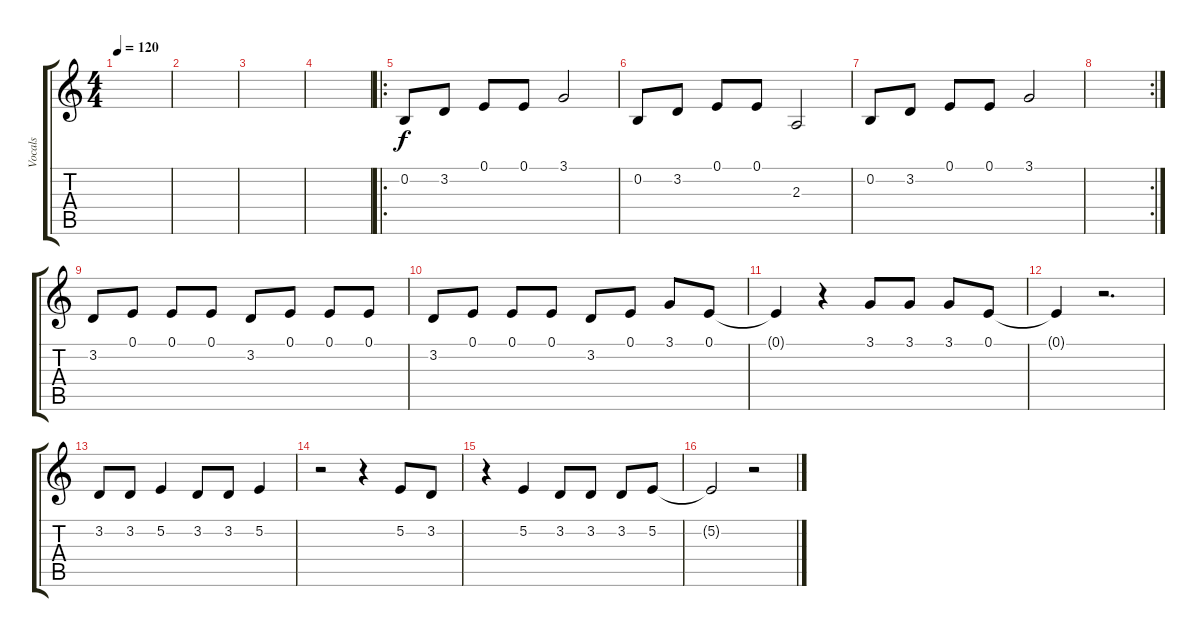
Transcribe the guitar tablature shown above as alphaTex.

\track ("Vocals" "Vocals") {instrument lead6voice}
\staff {score tabs}
\tuning (E4 B3 G3 D3 A2 E2) {hide}
\ts (4 4)
\tempo 120
\clef g2
\ks c
|
|
|
|
\ro
0.2.8 3.2.8 0.1.8 0.1.8 3.1.2 |
0.2.8 3.2.8 0.1.8 0.1.8 2.3.2 |
0.2.8 3.2.8 0.1.8 0.1.8 3.1.2 |
\rc 2
|
3.2.8 0.1.8 0.1.8 0.1.8 3.2.8 0.1.8 0.1.8 0.1.8 |
3.2.8 0.1.8 0.1.8 0.1.8 3.2.8 0.1.8 3.1.8 0.1.8 |
0.1{t}.4 r.4 3.1.8 3.1.8 3.1.8 0.1.8 |
0.1{t}.4 r.2{d} |
3.2.8 3.2.8 5.2.4 3.2.8 3.2.8 5.2.4 |
r.2 r.4 5.2.8 3.2.8 |
r.4 5.2.4 3.2.8 3.2.8 3.2.8 5.2.8 |
5.2{t}.2 r.2
